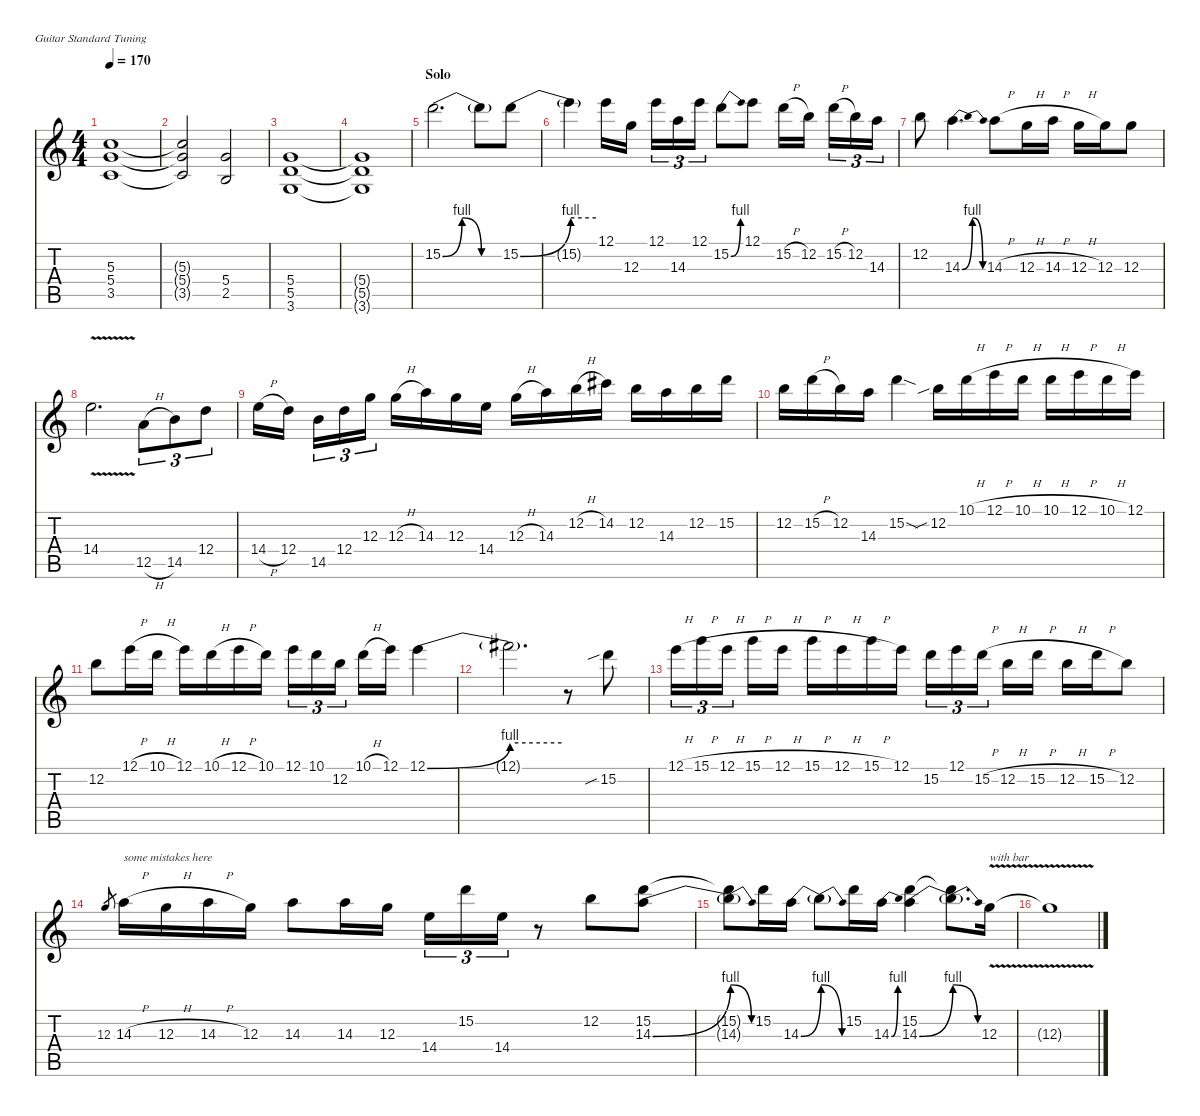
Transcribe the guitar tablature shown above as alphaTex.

\defaultSystemsLayout 4
\hideDynamics
\bracketExtendMode nobrackets
\singleTrackTrackNamePolicy hidden
\multiTrackTrackNamePolicy hidden
\otherSystemsTrackNameOrientation horizontal
\track ("Dave" "dist.guit.") {instrument distortionguitar}
\staff {score tabs}
\tuning (E4 B3 G3 D3 A2 E2)
\ts (4 4)
\tempo 170
\clef g2
\ks c
(5.3 5.4 3.5).1{dy f beam Up} |
(5.3{t} 5.4{t} 3.5{t}).2{beam Up} (5.4 2.5).2{beam Up} |
(5.4 5.5 3.6).1{beam Up} |
(5.4{t} 5.5{t} 3.6{t}).1{beam Up} |
\section ("" "Solo")
15.2{be (bendrelease 0 0 30 4 30 4 60 0)}.2{d beam Down} 15.2{be (hold 0 0 60 0) t}.8{beam Down} 15.2{be (bend 0 0 60 4)}.8{beam Down} |
15.2{be (hold 0 4 60 4) t}.4{beam Down} 12.1.16{beam Down} 12.3.16{beam Down} 12.1.16{tu (3 2) beam Down} 14.3.16{tu (3 2) beam Down} 12.1.16{tu (3 2) beam Down} 15.2{be (bend 0 0 30 4)}.8{beam Down} 12.1.8{beam Down} 15.2{h}.16{beam Down} 12.2.16{beam Down} 15.2{h}.16{tu (3 2) beam Down} 12.2.16{tu (3 2) beam Down} 14.3.16{tu (3 2) beam Down} |
12.2.8{beam Down} 14.3{be (bendrelease 0 0 15 4 30 4 45 0)}.4{d beam Down} 14.3{h}.8{beam Down} 12.3{h}.16{beam Down} 14.3{h}.16{beam Down} 12.3{h}.16{beam Down} 12.3.16{beam Down} 12.3.8{beam Down} |
14.4{v}.2{d beam Down} 12.5{h}.8{tu (3 2) beam Down} 14.5.8{tu (3 2) beam Down} 12.4.8{tu (3 2) beam Down} |
14.4{h}.16{beam Down} 12.4.16{beam Down} 14.5.16{tu (3 2) beam Down} 12.4.16{tu (3 2) beam Down} 12.3.16{tu (3 2) beam Down} 12.3{h}.16{beam Down} 14.3.16{beam Down} 12.3.16{beam Down} 14.4.16{beam Down} 12.3{h}.16{beam Down} 14.3.16{beam Down} 12.2{h}.16{beam Down} 14.2{acc #}.16{beam Down} 12.2.16{beam Down} 14.3.16{beam Down} 12.2.16{beam Down} 15.2.16{beam Down} |
12.2.16{beam Down} 15.2{h}.16{beam Down} 12.2.16{beam Down} 14.3.16{beam Down} 15.2{sod}.4{beam Down} 12.2{sib}.16{beam Down} 10.1{h}.16{beam Down} 12.1{h}.16{beam Down} 10.1{h}.16{beam Down} 10.1{h}.16{beam Down} 12.1{h}.16{beam Down} 10.1{h}.16{beam Down} 12.1.16{beam Down} |
12.2.8{beam Down} 12.1{h}.16{beam Down} 10.1{h}.16{beam Down} 12.1.16{beam Down} 10.1{h}.16{beam Down} 12.1{h}.16{beam Down} 10.1.16{beam Down} 12.1.16{tu (3 2) beam Down} 10.1.16{tu (3 2) beam Down} 12.2.16{tu (3 2) beam Down} 10.1{h}.16{beam Down} 12.1.16{beam Down} 12.1{be (bend 0 0 60 4)}.4{beam Down} |
12.1{be (hold 0 4 60 4) t}.2{d beam Down} r.8{beam Down} 15.2{sib}.8{beam Down} |
12.1{h}.16{tu (3 2) beam Down} 15.1{h}.16{tu (3 2) beam Down} 12.1{h}.16{tu (3 2) beam Down} 15.1{h}.16{beam Down} 12.1{h}.16{beam Down} 15.1{h}.16{beam Down} 12.1{h}.16{beam Down} 15.1{h}.16{beam Down} 12.1.16{beam Down} 15.2.16{tu (3 2) beam Down} 12.1.16{tu (3 2) beam Down} 15.2{h}.16{tu (3 2) beam Down} 12.2{h}.16{beam Down} 15.2{h}.16{beam Down} 12.2{h}.16{beam Down} 15.2{h}.16{beam Down} 12.2.8{beam Down} |
12.3.8{gr dy mf beam Up} 14.3{h}.16{txt "some mistakes here" dy f beam Down} 12.3{h}.16{beam Down} 14.3{h}.16{beam Down} 12.3.16{beam Down} 14.3.8{beam Down} 14.3.16{beam Down} 12.3.16{beam Down} 14.4.16{tu (3 2) beam Down} 15.2.16{tu (3 2) beam Down} 14.4.16{tu (3 2) beam Down} r.8{beam Down} 12.2.8{beam Down} (15.2 14.3{be (bend 0 0 60 4)}).8{beam Down} |
(15.2{t} 14.3{be (release 0 4 60 0) t}).8{beam Down} 15.2.16{beam Down} 14.3{be (bend 0 0 60 4)}.16{beam Down} 14.3{be (release 0 4 60 0) t}.8{beam Down} 15.2.16{beam Down} 14.3{be (bend 0 0 30 4)}.16{beam Down} (15.2 14.3{be (bend 0 0 60 4)}).4{beam Down} (15.2{t} 14.3{be (release 0 4 60 0) t}).8{d beam Down} 12.3{v}.16{txt "with bar" beam Down} |
12.3{v t}.1{beam Down}
